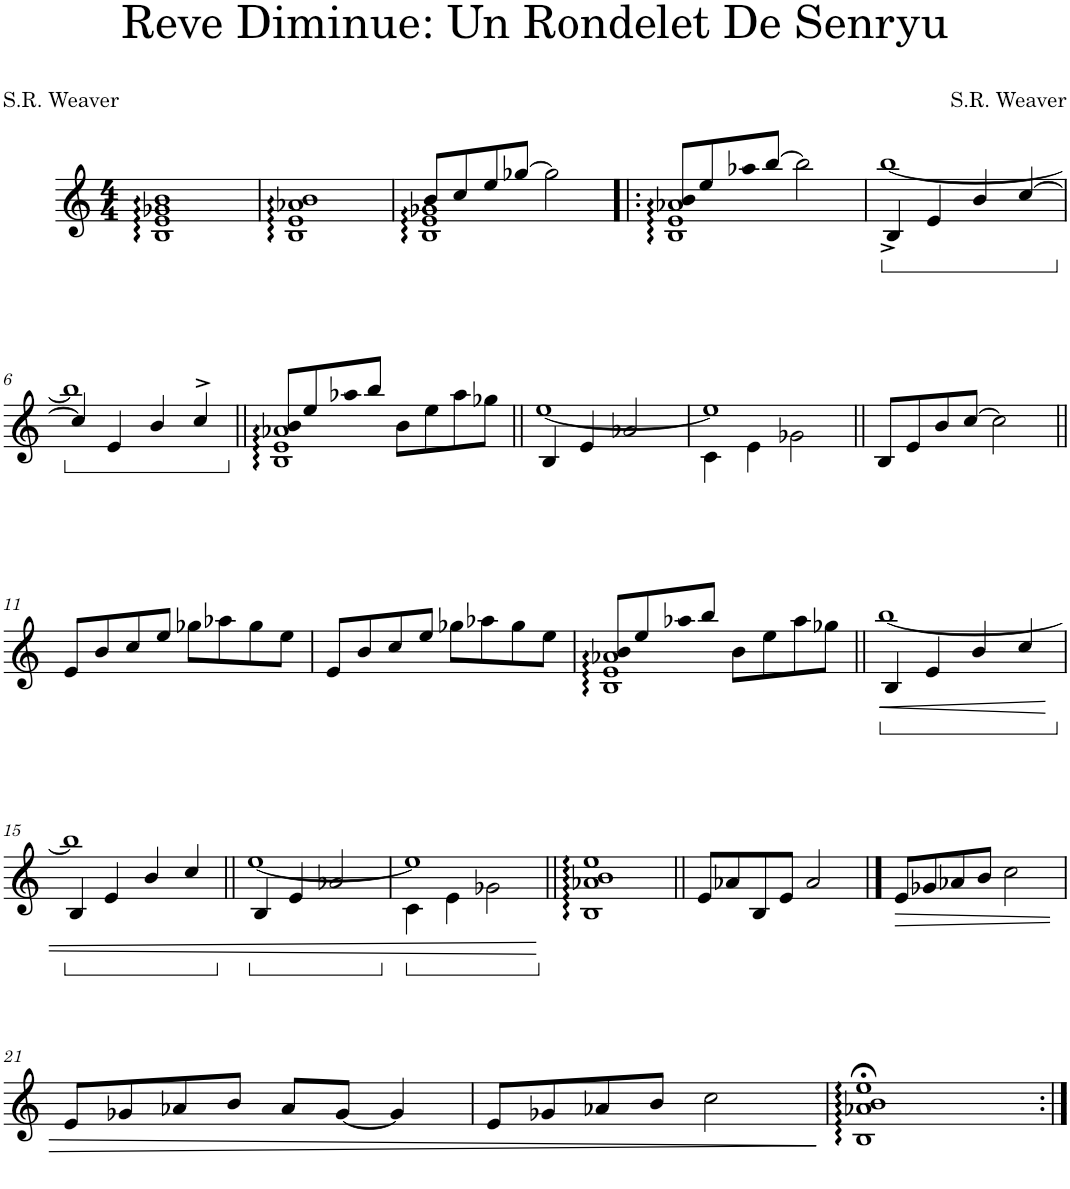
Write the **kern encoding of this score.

**kern	**dynam
*part1	*part1
*staff1	*staff1
*I"Piano	*
*I'Pno.	*
*clefG2	*
*k[]	*
*M4/4	*
=1	=1
1B:: 1e:: 1g-X:: 1b::	.
=2	=2
1B:: 1e:: 1a-X:: 1b::	.
=3	=3
*^	*
1B:: 1e:: 1g-X::	8b/L	.
.	8cc/	.
.	8ee/	.
.	[8gg-X/J	.
.	2gg-\]	.
=4!|:	=4!|:	=4!|:
1B:: 1e:: 1a-X::	8b/L	.
.	8ee/	.
.	8aa-X/	.
.	[8bb/J	.
.	2bb\]	.
=5	=5	=5
*ped	*	*
4B/	[1bb^	.
4e/	.	.
4b/	.	.
[4cc/	.	.
!!LO:LB:g=z	!!
=6	=6	=6
*Xped	*	*
*ped	*	*
4cc/]	1bb]	.
4e/	.	.
4b/	.	.
4cc^/	.	.
=7||	=7||	=7||
*Xped	*	*
1B:: 1e:: 1a-X::	8b/L	.
.	8ee/	.
.	8aa-X/	.
.	8bb/J	.
.	8b\L	.
.	8ee\	.
.	8aa-\	.
.	8gg-X\J	.
=8||	=8||	=8||
4B/	[1ee	.
4e/	.	.
2a-X/	.	.
=9	=9	=9
1ee]	4c\	.
.	4e\	.
.	2g-X\	.
*v	*v	*
=10||	=10||
8B/L	.
8e/	.
8b/	.
[8cc/J	.
2cc\]	.
!!LO:LB:g=z
=11||	=11||
8e/L	.
8b/	.
8cc/	.
8ee/J	.
8gg-X\L	.
8aa-X\	.
8gg-\	.
8ee\J	.
=12	=12
8e/L	.
8b/	.
8cc/	.
8ee/J	.
8gg-X\L	.
8aa-X\	.
8gg-\	.
8ee\J	.
=13	=13
*^	*
1B:: 1e:: 1a-X::	8b/L	.
.	8ee/	.
.	8aa-X/	.
.	8bb/J	.
.	8b\L	.
.	8ee\	.
.	8aa-\	.
.	8gg-X\J	.
=14||	=14||	=14||
*ped	*	*
4B/	[1bb	.
!	!	!LO:HP:b
4e/	.	<
4b/	.	.
4cc/	.	.
!!LO:LB:g=z	!!
=15	=15	=15
*Xped	*	*
*ped	*	*
4B/	1bb]	.
4e/	.	.
4b/	.	.
4cc/	.	.
=16||	=16||	=16||
*Xped	*	*
*ped	*	*
4B/	[1ee	.
4e/	.	.
2a-X/	.	.
=17	=17	=17
*Xped	*	*
*ped	*	*
1ee]	4c\	.
.	4e\	.
.	2g-X\	.
*v	*v	*
.	[
=18||	=18||
*Xped	*
1B:: 1a-X:: 1b:: 1ee::	.
=19||	=19||
8e/L	.
8a-X/	.
8B/	.
8e/J	.
2a-/	.
==20	==20
!	!LO:HP:b
8e/L	>
8g-X/	.
8a-X/	.
8b/J	.
2cc\	.
!!LO:LB:g=z
=21	=21
8e/L	.
8g-X/	.
8a-X/	.
8b/J	.
8a-/L	.
[8g-/J	.
4g-/]	.
=22	=22
8e/L	.
8g-X/	.
8a-X/	.
8b/J	.
2cc\	.
.	]
=23	=23
1B::;< 1a-X::;< 1b::;< 1ee::;<	.
=:|!	=:|!
*-	*-
